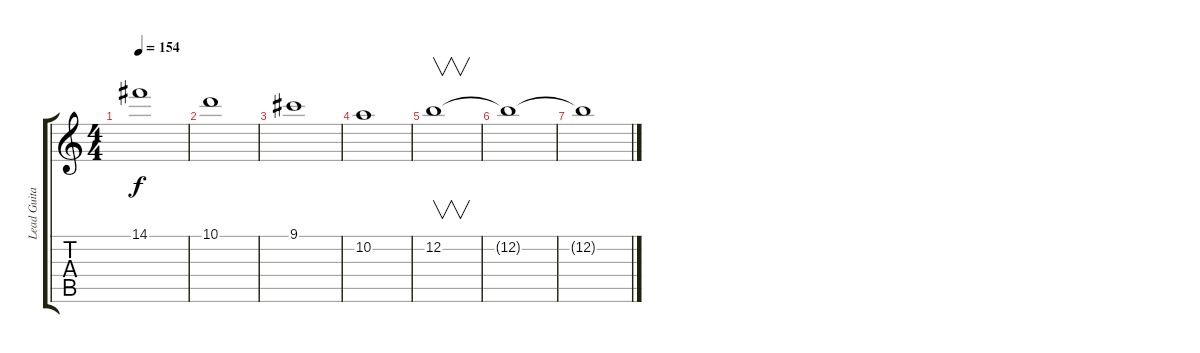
\track ("Lead Guitar 1" "Lead Guita") {instrument overdrivenguitar}
\staff {score tabs}
\tuning (E4 B3 G3 D3 A2 E2) {hide}
\ts (4 4)
\section ("" "")
\tempo 154
\clef g2
\ks c
14.1.1{dy f} |
10.1.1 |
9.1.1 |
10.2.1 |
12.2.1{v} |
12.2{t}.1 |
12.2{t}.1
